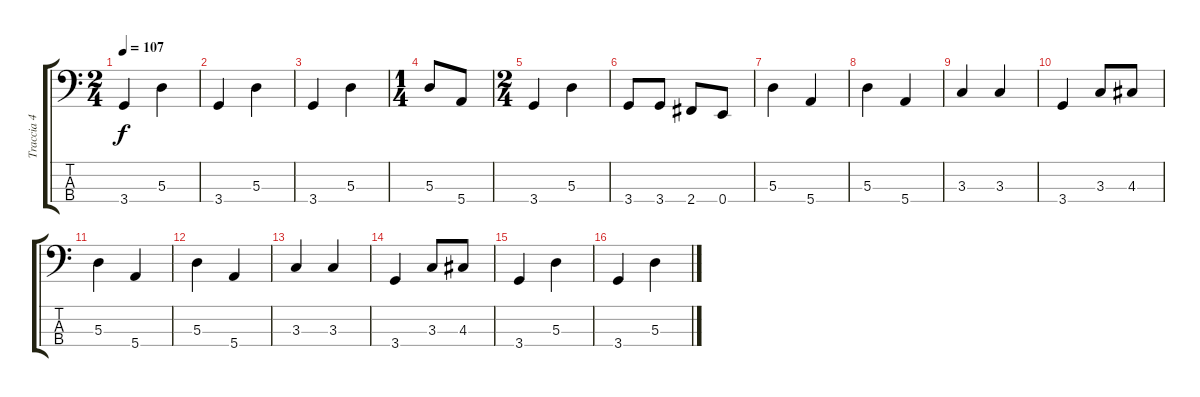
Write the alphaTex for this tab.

\track ("Traccia 4" "Traccia 4") {instrument electricbassfinger}
\staff {score tabs}
\tuning (G2 D2 A1 E1) {hide}
\ts (2 4)
\tempo 107
\clef f4
\ks c
3.4.4{dy f} 5.3.4 |
3.4.4 5.3.4 |
3.4.4 5.3.4 |
\ts (1 4)
5.3.8 5.4.8 |
\ts (2 4)
3.4.4 5.3.4 |
3.4.8 3.4.8 2.4.8 0.4.8 |
5.3.4 5.4.4 |
5.3.4 5.4.4 |
3.3.4 3.3.4 |
3.4.4 3.3.8 4.3.8 |
5.3.4 5.4.4 |
5.3.4 5.4.4 |
3.3.4 3.3.4 |
3.4.4 3.3.8 4.3.8 |
3.4.4 5.3.4 |
3.4.4 5.3.4
